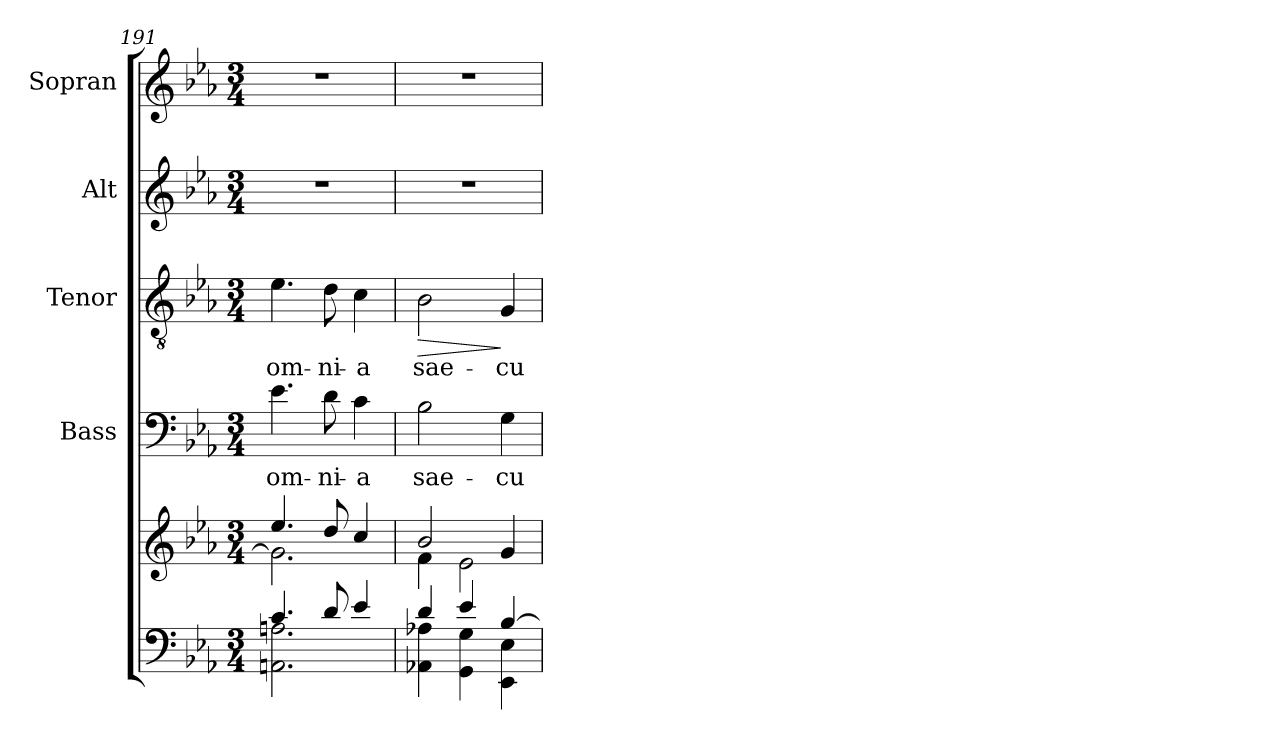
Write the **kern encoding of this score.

**kern	**kern	**kern	**text	**kern	**text	**dynam	**kern	**kern
*part5	*part5	*part4	*part4	*part3	*part3	*part3	*part2	*part1
*staff6	*staff5	*staff4	*staff4	*staff3	*staff3	*staff3	*staff2	*staff1
*	*	*I"Bass	*	*I"Tenor	*	*	*I"Alt	*I"Sopran
*	*	*I'B.	*	*I'T.	*	*	*I'A.	*I'S.
*clefF4	*clefG2	*clefF4	*	*clefGv2	*	*	*clefG2	*clefG2
*k[b-e-a-]	*k[b-e-a-]	*k[b-e-a-]	*	*k[b-e-a-]	*	*	*k[b-e-a-]	*k[b-e-a-]
*E-:	*E-:	*E-:	*	*E-:	*	*	*E-:	*E-:
*M3/4	*M3/4	*M3/4	*	*M3/4	*	*	*M3/4	*M3/4
=191	=191	=191	=191	=191	=191	=191	=191	=191
*^	*^	*	*	*	*	*	*	*
!	!	!	!	!	!LO:LY:b	!	!LO:LY:b	!	!	!
4.c/	2.AAn\ 2.An\	4.ee-/	2.g\]	4.e-\	om-	4.e-\	om-	.	2.r	2.r
!	!	!	!	!	!LO:LY:b	!	!LO:LY:b	!	!	!
8d/	.	8dd/	.	8d\	-ni-	8d\	-ni-	.	.	.
!	!	!	!	!	!LO:LY:b	!	!LO:LY:b	!	!	!
4e-/	.	4cc/	.	4c\	-a	4c\	-a	.	.	.
!!LO:PB:g=z
=192	=192	=192	=192	=192	=192	=192	=192	=192	=192	=192
!	!	!	!	!	!LO:LY:b	!	!LO:LY:b	!LO:HP:b	!	!
4d/	4AA-X\ 4A-X\	2b-/	4f\	2B-\	sae-	2B-\	sae-	>	2.r	2.r
4e-/	4GG\ 4G\	.	2e-\	.	.	.	.	.	.	.
!	!	!	!	!	!LO:LY:b	!	!LO:LY:b	!	!	!
[>4B-/	4EE-\ 4E-\	4g/	.	4G\	-cu-	4G/	-cu-	]	.	.
*v	*v	*	*	*	*	*	*	*	*	*
*	*v	*v	*	*	*	*	*	*	*
=	=	=	=	=	=	=	=	=
*-	*-	*-	*-	*-	*-	*-	*-	*-
